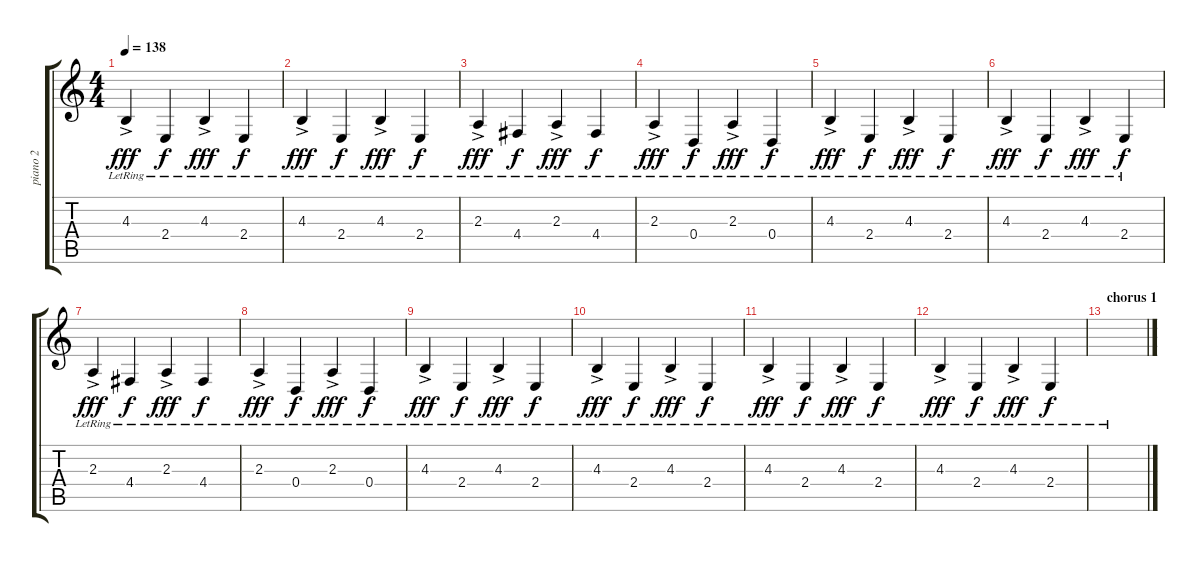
\track ("piano 2" "piano 2") {instrument brightacousticpiano}
\staff {score tabs}
\tuning (E4 B3 G3 D3 A2 E2) {hide}
\ts (4 4)
\tempo 138
\clef g2
\ks c
4.3{ac lr}.4{dy fff} 2.4{lr}.4{dy f} 4.3{ac lr}.4{dy fff} 2.4{lr}.4{dy f} |
4.3{ac lr}.4{dy fff} 2.4{lr}.4{dy f} 4.3{ac lr}.4{dy fff} 2.4{lr}.4{dy f} |
2.3{ac lr}.4{dy fff} 4.4{lr}.4{dy f} 2.3{ac lr}.4{dy fff} 4.4{lr}.4{dy f} |
2.3{ac lr}.4{dy fff} 0.4{lr}.4{dy f} 2.3{ac lr}.4{dy fff} 0.4{lr}.4{dy f} |
4.3{ac lr}.4{dy fff} 2.4{lr}.4{dy f} 4.3{ac lr}.4{dy fff} 2.4{lr}.4{dy f} |
4.3{ac lr}.4{dy fff} 2.4{lr}.4{dy f} 4.3{ac lr}.4{dy fff} 2.4{lr}.4{dy f} |
2.3{ac lr}.4{dy fff} 4.4{lr}.4{dy f} 2.3{ac lr}.4{dy fff} 4.4{lr}.4{dy f} |
2.3{ac lr}.4{dy fff} 0.4{lr}.4{dy f} 2.3{ac lr}.4{dy fff} 0.4{lr}.4{dy f} |
4.3{ac lr}.4{dy fff volume 13} 2.4{lr}.4{dy f} 4.3{ac lr}.4{dy fff} 2.4{lr}.4{dy f} |
4.3{ac lr}.4{dy fff} 2.4{lr}.4{dy f} 4.3{ac lr}.4{dy fff} 2.4{lr}.4{dy f} |
4.3{ac lr}.4{dy fff} 2.4{lr}.4{dy f} 4.3{ac lr}.4{dy fff} 2.4{lr}.4{dy f} |
4.3{ac lr}.4{dy fff} 2.4{lr}.4{dy f} 4.3{ac lr}.4{dy fff} 2.4{lr}.4{dy f} |
\section ("" "chorus 1")
